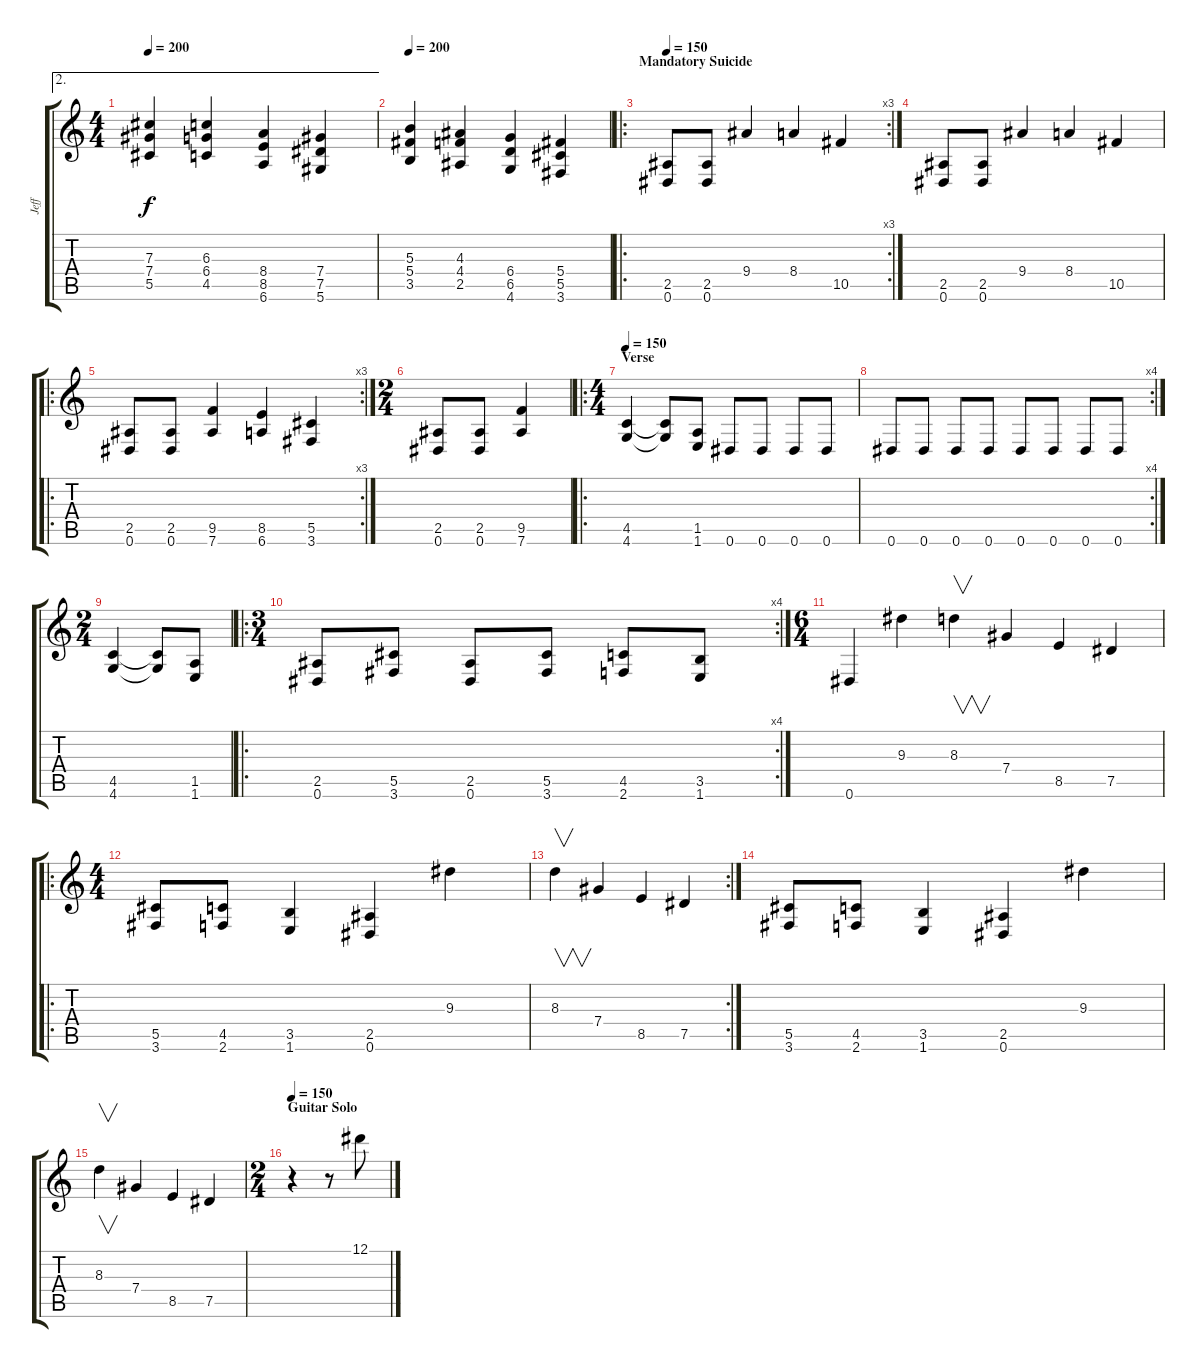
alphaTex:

\track ("Jeff" "Jeff") {instrument distortionguitar}
\staff {score tabs}
\tuning (Eb4 Bb3 Gb3 Db3 Ab2 Eb2) {hide}
\ae 2
\ts (4 4)
\tempo 200
\clef g2
\ks c
(7.3 7.4 5.5).4{dy f} (6.3 6.4 4.5).4 (8.4 8.5 6.6).4 (7.4 7.5 5.6).4 |
\tempo 200
(5.3 5.4 3.5).4 (4.3 4.4 2.5).4 (6.4 6.5 4.6).4 (5.4 5.5 3.6).4 |
\ro
\rc 3
\section ("" "Mandatory Suicide")
\tempo 150
(2.5 0.6).8 (2.5 0.6).8 9.4.4 8.4.4 10.5.4 |
(2.5 0.6).8 (2.5 0.6).8 9.4.4 8.4.4 10.5.4 |
\ro
\rc 3
(2.5 0.6).8 (2.5 0.6).8 (9.5 7.6).4 (8.5 6.6).4 (5.5 3.6).4 |
\ts (2 4)
(2.5 0.6).8 (2.5 0.6).8 (9.5 7.6).4 |
\ro
\ts (4 4)
\section ("" "Verse")
\tempo 150
(4.5 4.6).4 (4.5{t} 4.6{t}).8 (1.5 1.6).8 0.6.8 0.6.8 0.6.8 0.6.8 |
\rc 4
0.6.8 0.6.8 0.6.8 0.6.8 0.6.8 0.6.8 0.6.8 0.6.8 |
\ts (2 4)
(4.5 4.6).4 (4.5{t} 4.6{t}).8 (1.5 1.6).8 |
\ro
\rc 4
\ts (3 4)
(2.5 0.6).8 (5.5 3.6).8 (2.5 0.6).8 (5.5 3.6).8 (4.5 2.6).8 (3.5 1.6).8 |
\ts (6 4)
0.6.4 9.3.4 8.3.4{v} 7.4.4 8.5.4 7.5.4 |
\ro
\ts (4 4)
(5.5 3.6).8 (4.5 2.6).8 (3.5 1.6).4 (2.5 0.6).4 9.3.4 |
\rc 2
8.3.4{v} 7.4.4 8.5.4 7.5.4 |
(5.5 3.6).8 (4.5 2.6).8 (3.5 1.6).4 (2.5 0.6).4 9.3.4 |
8.3.4{v} 7.4.4 8.5.4 7.5.4 |
\ts (2 4)
\section ("" "Guitar Solo")
\tempo 150
r.4 r.8 12.1.8
